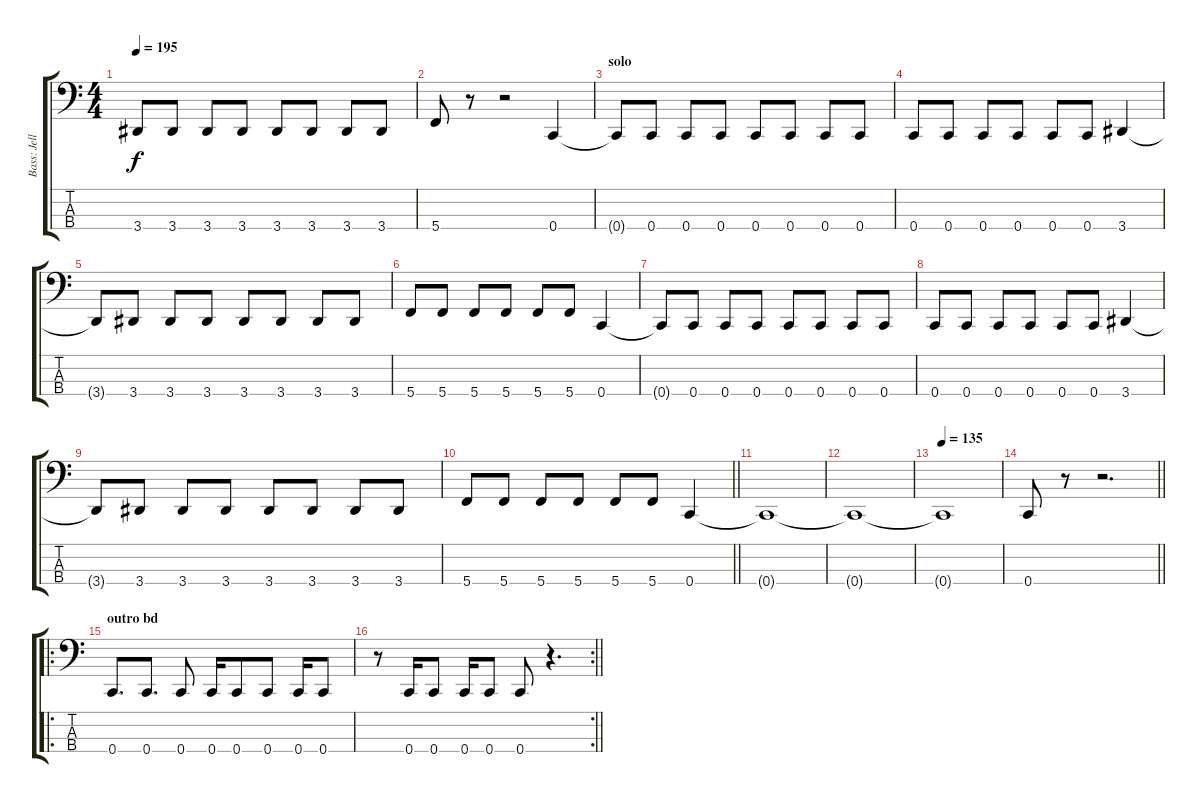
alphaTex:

\track ("Bass: Jelle" "Bass: Jell") {instrument electricbasspick}
\staff {score tabs}
\tuning (F2 C2 G1 C1) {hide}
\ts (4 4)
\tempo 195
\clef f4
\ks c
3.4{t}.8{dy f} 3.4.8 3.4.8 3.4.8 3.4.8 3.4.8 3.4.8 3.4.8 |
5.4.8 r.8 r.2 0.4.4 |
\section ("" "solo")
0.4{t}.8 0.4.8 0.4.8 0.4.8 0.4.8 0.4.8 0.4.8 0.4.8 |
0.4.8 0.4.8 0.4.8 0.4.8 0.4.8 0.4.8 3.4.4 |
3.4{t}.8 3.4.8 3.4.8 3.4.8 3.4.8 3.4.8 3.4.8 3.4.8 |
5.4.8 5.4.8 5.4.8 5.4.8 5.4.8 5.4.8 0.4.4 |
0.4{t}.8 0.4.8 0.4.8 0.4.8 0.4.8 0.4.8 0.4.8 0.4.8 |
0.4.8 0.4.8 0.4.8 0.4.8 0.4.8 0.4.8 3.4.4 |
3.4{t}.8 3.4.8 3.4.8 3.4.8 3.4.8 3.4.8 3.4.8 3.4.8 |
\barLineRight lightlight
5.4.8 5.4.8 5.4.8 5.4.8 5.4.8 5.4.8 0.4.4 |
0.4{t}.1 |
0.4{t}.1 |
\tempo 135
0.4{t}.1 |
\barLineRight lightlight
0.4.8 r.8 r.2{d} |
\ro
\section ("" "outro bd")
0.4.8{d} 0.4.8{d} 0.4.8 0.4.16 0.4.8 0.4.8 0.4.16 0.4.8 |
\rc 2
\barLineRight lightlight
r.8 0.4.16 0.4.8 0.4.16 0.4.8 0.4.8 r.4{d}
